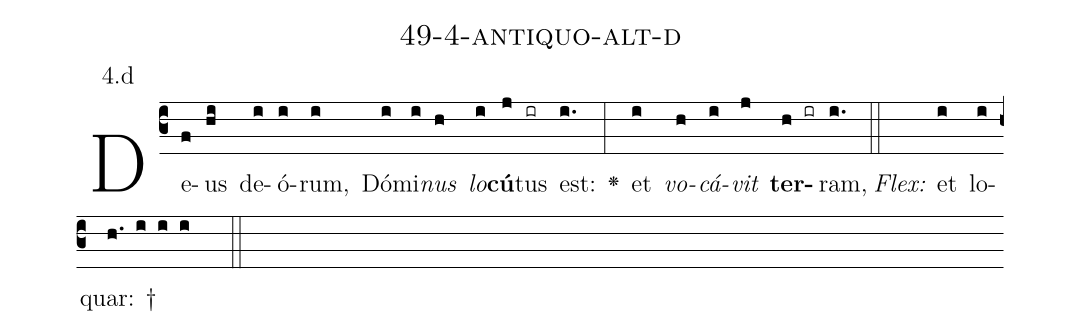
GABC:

name: 49-4-antiquo-alt-d;
annotation: 4.d;
%%
(c3)De(f)us(hi) de(i)ó(i)rum,(i) Dó(i)mi(i)<i>nus</i>(h) <i>lo</i>(i)<b>cú</b>(j)tus(ir) est:(i.) <v>\greheightstar</v>(:) et(i) <i>vo</i>(h)<i>cá</i>(i)<i>vit</i>(j) <b>ter</b>(h ir)ram,(i.) (::)
<i>Flex:</i>()  et(i) lo(i)quar: †(h. i i i  ::)

%E(i) u(h) o(i) u(j) a(h) e.(i.) (::)
